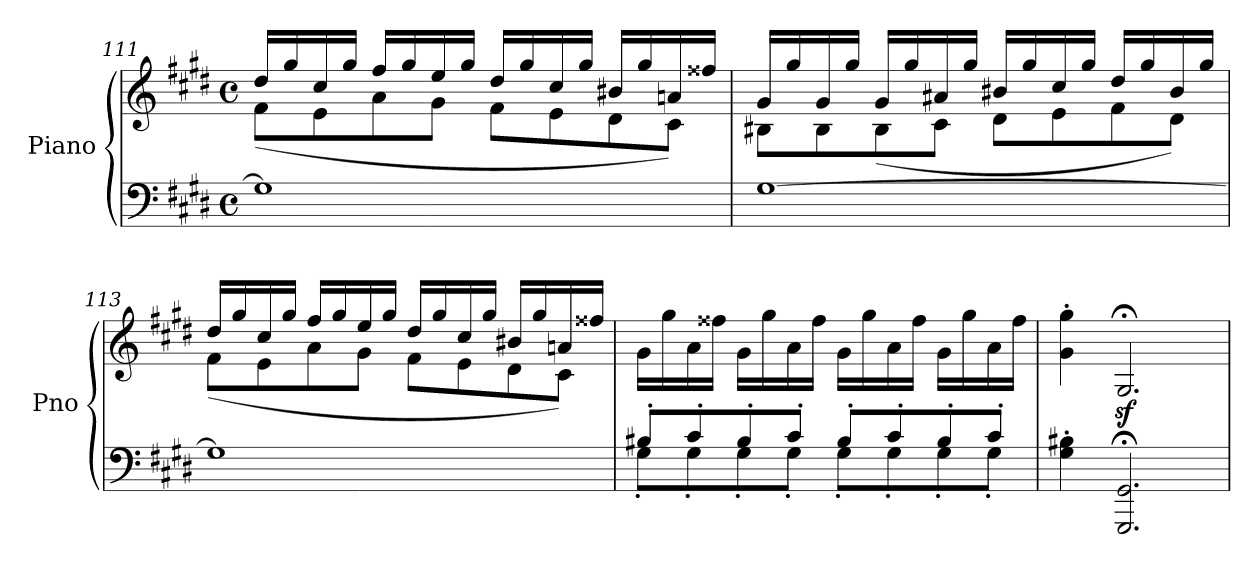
**kern	**kern
*part1	*part1
*staff2	*staff1
*I"Piano	*
*I'Pno	*
*clefF4	*clefG2
*k[f#c#g#d#]	*k[f#c#g#d#]
*M4/4	*M4/4
*met(c)	*met(c)
=111	=111
*	*^
1G#]	16dd#/LL	(8f#\L
.	16gg#/	.
.	16cc#/	8e\
.	16gg#/JJ	.
.	16ff#/LL	8a\
.	16gg#/	.
.	16ee/	8g#\J
.	16gg#/JJ	.
.	16dd#/LL	8f#\L
.	16gg#/	.
.	16cc#/	8e\
.	16gg#/JJ	.
.	16b#X/LL	8d#\
.	16gg#/	.
.	16an/	8c#\J)
.	16ff##X/JJ	.
=112	=112	=112
[1G#	16g#/LL	8B#X\L
.	16gg#/	.
.	16g#/	8B#\
.	16gg#/JJ	.
.	16g#/LL	(8B#\
.	16gg#/	.
.	16a#X/	8c#\J
.	16gg#/JJ	.
.	16b#X/LL	8d#\L
.	16gg#/	.
.	16cc#/	8e\
.	16gg#/JJ	.
.	16dd#/LL	8f#\
.	16gg#/	.
.	16b#/	8d#\J)
.	16gg#/JJ	.
!!LO:LB:g=z	!!
=113	=113	=113
1G#]	16dd#/LL	(8f#\L
.	16gg#/	.
.	16cc#/	8e\
.	16gg#/JJ	.
.	16ff#/LL	8a\
.	16gg#/	.
.	16ee/	8g#\J
.	16gg#/JJ	.
.	16dd#/LL	8f#\L
.	16gg#/	.
.	16cc#/	8e\
.	16gg#/JJ	.
.	16b#X/LL	8d#\
.	16gg#/	.
.	16an/	8c#\J)
.	16ff##X/JJ	.
*	*v	*v
=114	=114
*^	*
8B#X'/L	8G#'\L	16g#\LL
.	.	16gg#\
8c#'/	8G#'\	16a\
.	.	16ff##X\JJ
8B#'/	8G#'\	16g#\LL
.	.	16gg#\
8c#'/J	8G#'\J	16a\
.	.	16ff##\JJ
8B#'/L	8G#'\L	16g#\LL
.	.	16gg#\
8c#'/	8G#'\	16a\
.	.	16ff##\JJ
8B#'/	8G#'\	16g#\LL
.	.	16gg#\
8c#'/J	8G#'\J	16a\
.	.	16ff##\JJ
*v	*v	*
=115	=115
4G#\' 4B#X\'	4g#\' 4gg#\'
2.GGG#/;< 2.GG#/;<	2.G#z<;</
=	=
*-	*-
